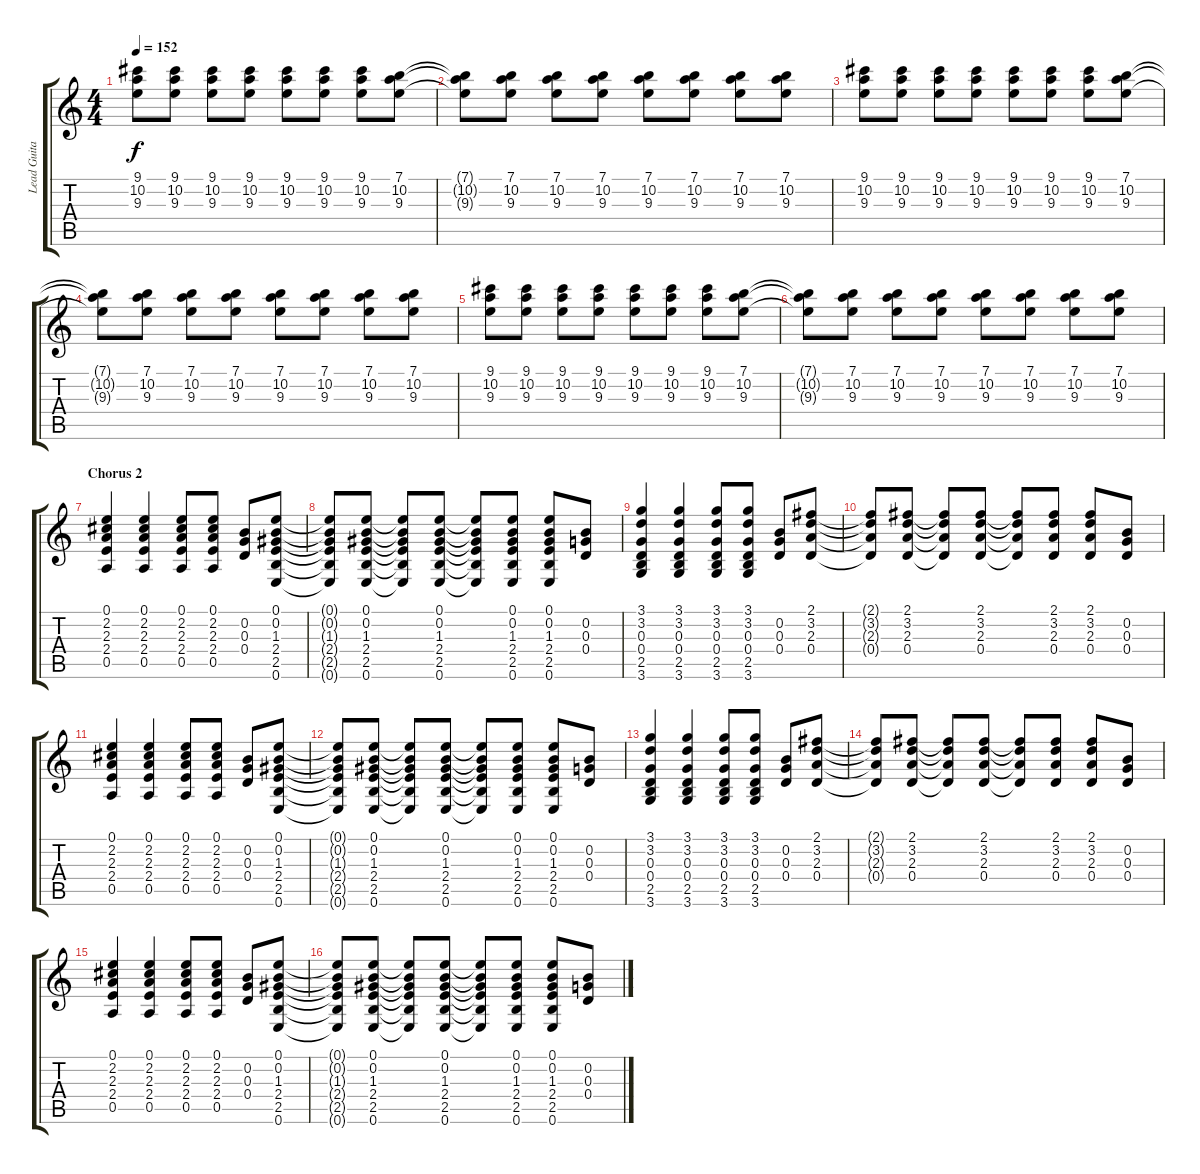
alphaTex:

\track ("Lead Guitar" "Lead Guita") {instrument overdrivenguitar}
\staff {score tabs}
\tuning (E4 B3 G3 D3 A2 E2) {hide}
\ts (4 4)
\tempo 152
\clef g2
\ks c
(9.1 10.2 9.3).8{dy f} (9.1 10.2 9.3).8 (9.1 10.2 9.3).8 (9.1 10.2 9.3).8 (9.1 10.2 9.3).8 (9.1 10.2 9.3).8 (9.1 10.2 9.3).8 (7.1 10.2 9.3).8 |
(7.1{t} 10.2{t} 9.3{t}).8 (7.1 10.2 9.3).8 (7.1 10.2 9.3).8 (7.1 10.2 9.3).8 (7.1 10.2 9.3).8 (7.1 10.2 9.3).8 (7.1 10.2 9.3).8 (7.1 10.2 9.3).8 |
(9.1 10.2 9.3).8 (9.1 10.2 9.3).8 (9.1 10.2 9.3).8 (9.1 10.2 9.3).8 (9.1 10.2 9.3).8 (9.1 10.2 9.3).8 (9.1 10.2 9.3).8 (7.1 10.2 9.3).8 |
(7.1{t} 10.2{t} 9.3{t}).8 (7.1 10.2 9.3).8 (7.1 10.2 9.3).8 (7.1 10.2 9.3).8 (7.1 10.2 9.3).8 (7.1 10.2 9.3).8 (7.1 10.2 9.3).8 (7.1 10.2 9.3).8 |
(9.1 10.2 9.3).8 (9.1 10.2 9.3).8 (9.1 10.2 9.3).8 (9.1 10.2 9.3).8 (9.1 10.2 9.3).8 (9.1 10.2 9.3).8 (9.1 10.2 9.3).8 (7.1 10.2 9.3).8 |
(7.1{t} 10.2{t} 9.3{t}).8 (7.1 10.2 9.3).8 (7.1 10.2 9.3).8 (7.1 10.2 9.3).8 (7.1 10.2 9.3).8 (7.1 10.2 9.3).8 (7.1 10.2 9.3).8 (7.1 10.2 9.3).8 |
\section ("" "Chorus 2")
(0.1 2.2 2.3 2.4 0.5).4 (0.1 2.2 2.3 2.4 0.5).4 (0.1 2.2 2.3 2.4 0.5).8 (0.1 2.2 2.3 2.4 0.5).8 (0.2 0.3 0.4).8 (0.1 0.2 1.3 2.4 2.5 0.6).8 |
(0.1{t} 0.2{t} 1.3{t} 2.4{t} 2.5{t} 0.6{t}).8 (0.1 0.2 1.3 2.4 2.5 0.6).8 (0.1{t} 0.2{t} 1.3{t} 2.4{t} 2.5{t} 0.6{t}).8 (0.1 0.2 1.3 2.4 2.5 0.6).8 (0.1{t} 0.2{t} 1.3{t} 2.4{t} 2.5{t} 0.6{t}).8 (0.1 0.2 1.3 2.4 2.5 0.6).8 (0.1 0.2 1.3 2.4 2.5 0.6).8 (0.2 0.3 0.4).8 |
(3.1 3.2 0.3 0.4 2.5 3.6).4 (3.1 3.2 0.3 0.4 2.5 3.6).4 (3.1 3.2 0.3 0.4 2.5 3.6).8 (3.1 3.2 0.3 0.4 2.5 3.6).8 (0.2 0.3 0.4).8 (2.1 3.2 2.3 0.4).8 |
(2.1{t} 3.2{t} 2.3{t} 0.4{t}).8 (2.1 3.2 2.3 0.4).8 (2.1{t} 3.2{t} 2.3{t} 0.4{t}).8 (2.1 3.2 2.3 0.4).8 (2.1{t} 3.2{t} 2.3{t} 0.4{t}).8 (2.1 3.2 2.3 0.4).8 (2.1 3.2 2.3 0.4).8 (0.2 0.3 0.4).8 |
(0.1 2.2 2.3 2.4 0.5).4 (0.1 2.2 2.3 2.4 0.5).4 (0.1 2.2 2.3 2.4 0.5).8 (0.1 2.2 2.3 2.4 0.5).8 (0.2 0.3 0.4).8 (0.1 0.2 1.3 2.4 2.5 0.6).8 |
(0.1{t} 0.2{t} 1.3{t} 2.4{t} 2.5{t} 0.6{t}).8 (0.1 0.2 1.3 2.4 2.5 0.6).8 (0.1{t} 0.2{t} 1.3{t} 2.4{t} 2.5{t} 0.6{t}).8 (0.1 0.2 1.3 2.4 2.5 0.6).8 (0.1{t} 0.2{t} 1.3{t} 2.4{t} 2.5{t} 0.6{t}).8 (0.1 0.2 1.3 2.4 2.5 0.6).8 (0.1 0.2 1.3 2.4 2.5 0.6).8 (0.2 0.3 0.4).8 |
(3.1 3.2 0.3 0.4 2.5 3.6).4 (3.1 3.2 0.3 0.4 2.5 3.6).4 (3.1 3.2 0.3 0.4 2.5 3.6).8 (3.1 3.2 0.3 0.4 2.5 3.6).8 (0.2 0.3 0.4).8 (2.1 3.2 2.3 0.4).8 |
(2.1{t} 3.2{t} 2.3{t} 0.4{t}).8 (2.1 3.2 2.3 0.4).8 (2.1{t} 3.2{t} 2.3{t} 0.4{t}).8 (2.1 3.2 2.3 0.4).8 (2.1{t} 3.2{t} 2.3{t} 0.4{t}).8 (2.1 3.2 2.3 0.4).8 (2.1 3.2 2.3 0.4).8 (0.2 0.3 0.4).8 |
(0.1 2.2 2.3 2.4 0.5).4 (0.1 2.2 2.3 2.4 0.5).4 (0.1 2.2 2.3 2.4 0.5).8 (0.1 2.2 2.3 2.4 0.5).8 (0.2 0.3 0.4).8 (0.1 0.2 1.3 2.4 2.5 0.6).8 |
(0.1{t} 0.2{t} 1.3{t} 2.4{t} 2.5{t} 0.6{t}).8 (0.1 0.2 1.3 2.4 2.5 0.6).8 (0.1{t} 0.2{t} 1.3{t} 2.4{t} 2.5{t} 0.6{t}).8 (0.1 0.2 1.3 2.4 2.5 0.6).8 (0.1{t} 0.2{t} 1.3{t} 2.4{t} 2.5{t} 0.6{t}).8 (0.1 0.2 1.3 2.4 2.5 0.6).8 (0.1 0.2 1.3 2.4 2.5 0.6).8 (0.2 0.3 0.4).8
